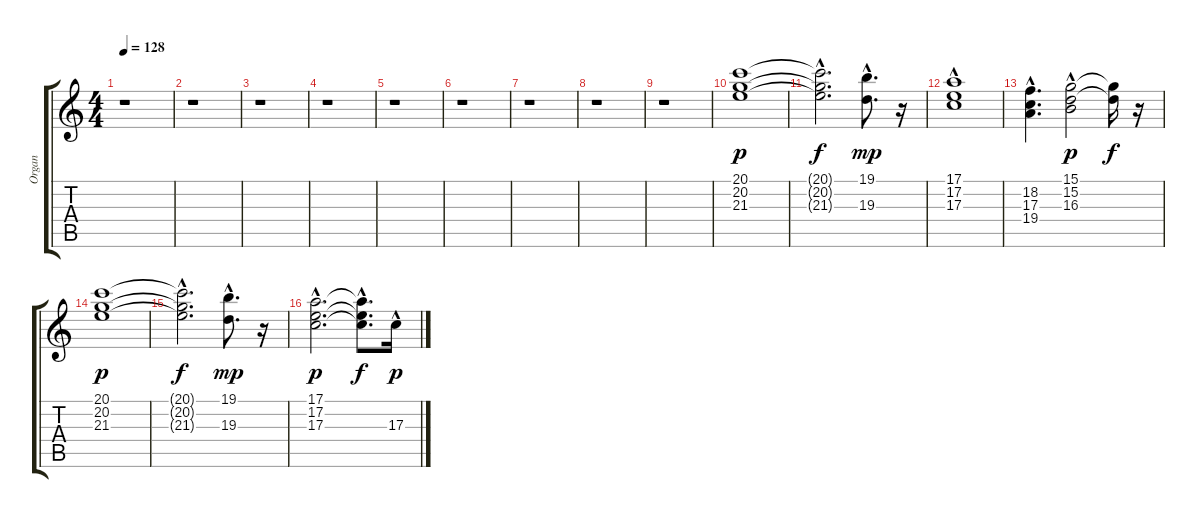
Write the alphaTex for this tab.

\track ("Organ" "Organ") {instrument rockorgan}
\staff {score tabs}
\tuning (E4 B3 G3 D3 A2 E2) {hide}
\ts (4 4)
\tempo 128
\clef g2
\ks c
r.1{dy f} |
r.1 |
r.1 |
r.1 |
r.1 |
r.1 |
r.1 |
r.1 |
r.1 |
(20.1 20.2 21.3).1{dy p} |
(20.1{hac t} 20.2{hac t} 21.3{t}).2{d dy f} (19.1{hac} 19.3{hac}).8{d dy mp} r.16 |
(17.1{hac} 17.2 17.3{hac}).1 |
(18.2{hac} 17.3 19.4).4{d} (15.1 15.2 16.3{hac}).2{dy p} (15.1{t} 15.2{t}).16{dy f} r.16 |
(20.1 20.2 21.3).1{dy p} |
(20.1{t} 20.2{hac t} 21.3{t}).2{d dy f} (19.1{hac} 19.3{hac}).8{d dy mp} r.16 |
(17.1{hac} 17.2{hac} 17.3{hac}).2{d dy p} (17.1{t} 17.2{hac t} 17.3{t}).8{d dy f} 17.3{hac}.16{dy p}
